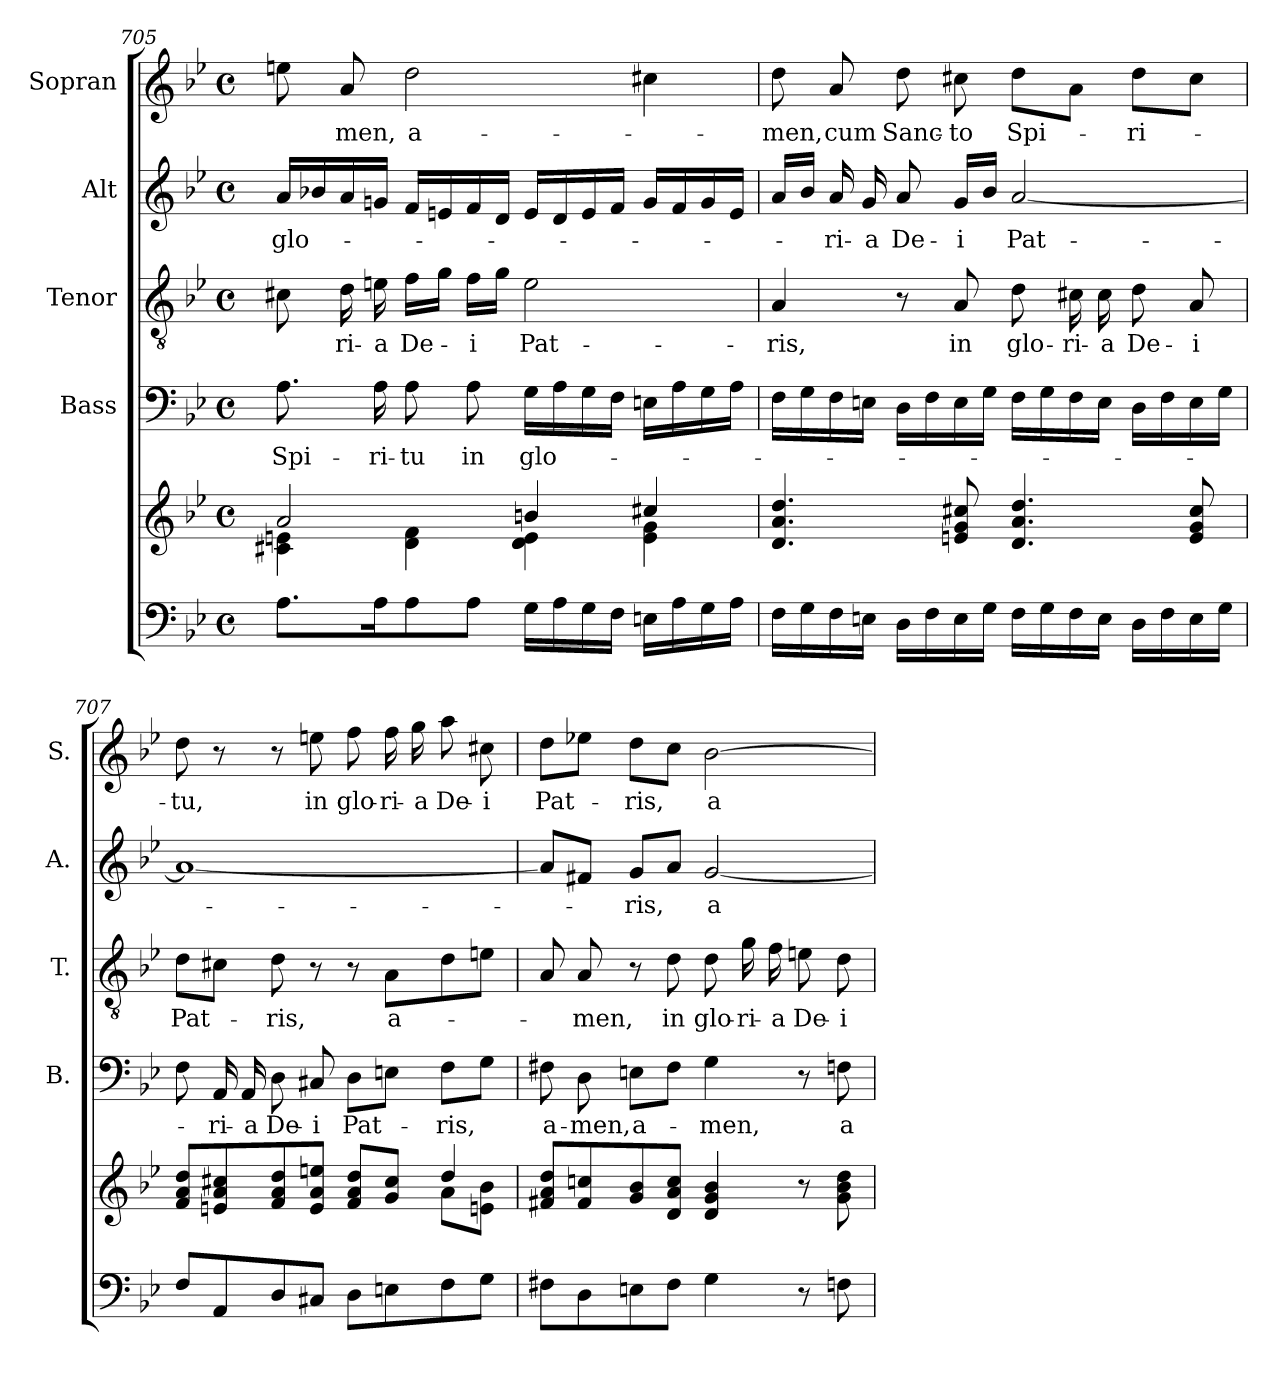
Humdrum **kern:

**kern	**kern	**kern	**text	**kern	**text	**kern	**text	**kern	**text
*part5	*part5	*part4	*part4	*part3	*part3	*part2	*part2	*part1	*part1
*staff6	*staff5	*staff4	*staff4	*staff3	*staff3	*staff2	*staff2	*staff1	*staff1
*	*	*I"Bass	*	*I"Tenor	*	*I"Alt	*	*I"Sopran	*
*	*	*I'B.	*	*I'T.	*	*I'A.	*	*I'S.	*
!!LO:LB:g=z
*clefF4	*clefG2	*clefF4	*	*clefGv2	*	*clefG2	*	*clefG2	*
*k[b-e-]	*k[b-e-]	*k[b-e-]	*	*k[b-e-]	*	*k[b-e-]	*	*k[b-e-]	*
*B-:	*B-:	*B-:	*	*B-:	*	*B-:	*	*B-:	*
*M4/4	*M4/4	*M4/4	*	*M4/4	*	*M4/4	*	*M4/4	*
*met(c)	*met(c)	*met(c)	*	*met(c)	*	*met(c)	*	*met(c)	*
=705	=705	=705	=705	=705	=705	=705	=705	=705	=705
*	*^	*	*	*	*	*	*	*	*
!	!	!	!	!LO:LY:b	!	!	!	!LO:LY:b	!	!
8.A\L	2a/	4c#X\ 4en\	8.A\	Spi-	8c#X\	.	16a/LL	glo-	8een\	.
.	.	.	.	.	.	.	16b-X/	.	.	.
!	!	!	!	!	!	!LO:LY:b	!	!	!	!LO:LY:b
.	.	.	.	.	16d\	-ri-	16a/	.	8a/	-men,
!	!	!	!	!LO:LY:b	!	!LO:LY:b	!	!	!	!
16A\k	.	.	16A\	-ri-	16en\	-a	16gn/JJ	.	.	.
!	!	!	!	!LO:LY:b	!	!LO:LY:b	!	!	!	!LO:LY:b
8A\	.	4d\ 4f\	8A\	-tu	16f\LL	De-	16f/LL	.	2dd\	a-
.	.	.	.	.	16g\JJ	.	16en/	.	.	.
!	!	!	!	!LO:LY:b	!	!LO:LY:b	!	!	!	!
8A\J	.	.	8A\	in	16f\LL	-i	16f/	.	.	.
.	.	.	.	.	16g\JJ	.	16d/JJ	.	.	.
!	!	!	!	!LO:LY:b	!	!LO:LY:b	!	!	!	!
16G\LL	4bn/	4d\ 4e\	16G\LL	glo-	2e\	Pat-	16e/LL	.	.	.
16A\	.	.	16A\	.	.	.	16d/	.	.	.
16G\	.	.	16G\	.	.	.	16e/	.	.	.
16F\JJ	.	.	16F\JJ	.	.	.	16f/JJ	.	.	.
16En\LL	4cc#X/	4e\ 4g\	16En\LL	.	.	.	16g/LL	.	4cc#X\	.
16A\	.	.	16A\	.	.	.	16f/	.	.	.
16G\	.	.	16G\	.	.	.	16g/	.	.	.
16A\JJ	.	.	16A\JJ	.	.	.	16e/JJ	.	.	.
*	*v	*v	*	*	*	*	*	*	*	*
=706	=706	=706	=706	=706	=706	=706	=706	=706	=706
!	!	!	!	!	!LO:LY:b	!	!	!	!LO:LY:b
16F\LL	4.d/ 4.a/ 4.dd/	16F\LL	.	4A/	-ris,	16a/LL	.	8dd\	-men,
16G\	.	16G\	.	.	.	16b-/JJ	.	.	.
!	!	!	!	!	!	!	!LO:LY:b	!	!LO:LY:b
16F\	.	16F\	.	.	.	16a/	-ri-	8a/	cum
!	!	!	!	!	!	!	!LO:LY:b	!	!
16En\JJ	.	16En\JJ	.	.	.	16g/	-a	.	.
!	!	!	!	!	!	!	!LO:LY:b	!	!LO:LY:b
16D\LL	.	16D\LL	.	8r	.	8a/	De-	8dd\	Sanc-
16F\	.	16F\	.	.	.	.	.	.	.
!	!	!	!	!	!LO:LY:b	!	!LO:LY:b	!	!LO:LY:b
16E\	8en/ 8g/ 8cc#X/	16E\	.	8A/	in	16g/LL	-i	8cc#X\	-to
16G\JJ	.	16G\JJ	.	.	.	16b-/JJ	.	.	.
!	!	!	!	!	!LO:LY:b	!	!LO:LY:b	!	!LO:LY:b
16F\LL	4.d/ 4.a/ 4.dd/	16F\LL	.	8d\	glo-	[2a/	Pat-	8dd\L	Spi-
16G\	.	16G\	.	.	.	.	.	.	.
!	!	!	!	!	!LO:LY:b	!	!	!	!
16F\	.	16F\	.	16c#X\	-ri-	.	.	8a\J	.
!	!	!	!	!	!LO:LY:b	!	!	!	!
16E\JJ	.	16E\JJ	.	16c#\	-a	.	.	.	.
!	!	!	!	!	!LO:LY:b	!	!	!	!LO:LY:b
16D\LL	.	16D\LL	.	8d\	De-	.	.	8dd\L	-ri-
16F\	.	16F\	.	.	.	.	.	.	.
!	!	!	!	!	!LO:LY:b	!	!	!	!
16E\	8e/ 8g/ 8cc#/	16E\	.	8A/	-i	.	.	8cc#\J	.
16G\JJ	.	16G\JJ	.	.	.	.	.	.	.
!!LO:PB:g=z
=707	=707	=707	=707	=707	=707	=707	=707	=707	=707
*	*^	*	*	*	*	*	*	*	*
!	!	!	!	!	!	!LO:LY:b	!	!	!	!LO:LY:b
8F/L	8f/ 8a/ 8dd/L	2.ryy	8F\	.	8d\L	Pat-	1a_	.	8dd\	-tu,
!	!	!	!	!LO:LY:b	!	!	!	!	!	!
8AA/	8en/ 8a/ 8cc#X/	.	16AA/	-ri-	8c#X\J	.	.	.	8r	.
!	!	!	!	!LO:LY:b	!	!	!	!	!	!
.	.	.	16AA/	-a	.	.	.	.	.	.
!	!	!	!	!LO:LY:b	!	!LO:LY:b	!	!	!	!
8D/	8f/ 8a/ 8dd/	.	8D\	De-	8d\	-ris,	.	.	8r	.
!	!	!	!	!LO:LY:b	!	!	!	!	!	!LO:LY:b
8C#X/J	8e/ 8a/ 8een/J	.	8C#X/	-i	8r	.	.	.	8een\	in
!	!	!	!	!LO:LY:b	!	!	!	!	!	!LO:LY:b
8D\L	8f/ 8a/ 8dd/L	.	8D\L	Pat-	8r	.	.	.	8ff\	glo-
!	!	!	!	!	!	!LO:LY:b	!	!	!	!LO:LY:b
8En\	8g/ 8cc#/J	.	8En\J	.	8A\L	a-	.	.	16ff\	-ri-
!	!	!	!	!	!	!	!	!	!	!LO:LY:b
.	.	.	.	.	.	.	.	.	16gg\	-a
!	!	!	!	!LO:LY:b	!	!	!	!	!	!LO:LY:b
8F\	4dd/	8a\L	8F\L	-ris,	8d\	.	.	.	8aa\	De-
!	!	!	!	!	!	!	!	!	!	!LO:LY:b
8G\J	.	8en\ 8b-\J	8G\J	.	8en\J	.	.	.	8cc#X\	-i
=708	=708	=708	=708	=708	=708	=708	=708	=708	=708	=708
!	!	!	!	!LO:LY:b	!	!	!	!	!	!LO:LY:b
*	*v	*v	*	*	*	*	*	*	*	*
8F#X\L	8f#X/ 8a/ 8dd/L	8F#X\	a-	8A/	.	8a/L]	.	8dd\L	Pat-
!	!	!	!LO:LY:b	!	!LO:LY:b	!	!	!	!
8D\	8f#/ 8ccn/	8D\	-men,	8A/	-men,	8f#X/J	.	8ee-X\J	.
!	!	!	!LO:LY:b	!	!	!	!LO:LY:b	!	!LO:LY:b
8En\	8g/ 8b-/	8En\L	a-	8r	.	8g/L	-ris,	8dd\L	-ris,
!	!	!	!	!	!LO:LY:b	!	!	!	!
8F#\J	8d/ 8a/ 8cc/J	8F#\J	.	8d\	in	8a/J	.	8cc\J	.
!	!	!	!LO:LY:b	!	!LO:LY:b	!	!LO:LY:b	!	!LO:LY:b
4G\	4d/ 4g/ 4b-/	4G\	-men,	8d\	glo-	[2g/	a-	[2b-\	a-
!	!	!	!	!	!LO:LY:b	!	!	!	!
.	.	.	.	16g\	-ri-	.	.	.	.
!	!	!	!	!	!LO:LY:b	!	!	!	!
.	.	.	.	16f\	-a	.	.	.	.
!	!	!	!	!	!LO:LY:b	!	!	!	!
8r	8r	8r	.	8en\	De-	.	.	.	.
!	!	!	!LO:LY:b	!	!LO:LY:b	!	!	!	!
8Fn\	8g\ 8b-\ 8dd\	8Fn\	a-	8d\	-i	.	.	.	.
=	=	=	=	=	=	=	=	=	=
*-	*-	*-	*-	*-	*-	*-	*-	*-	*-
